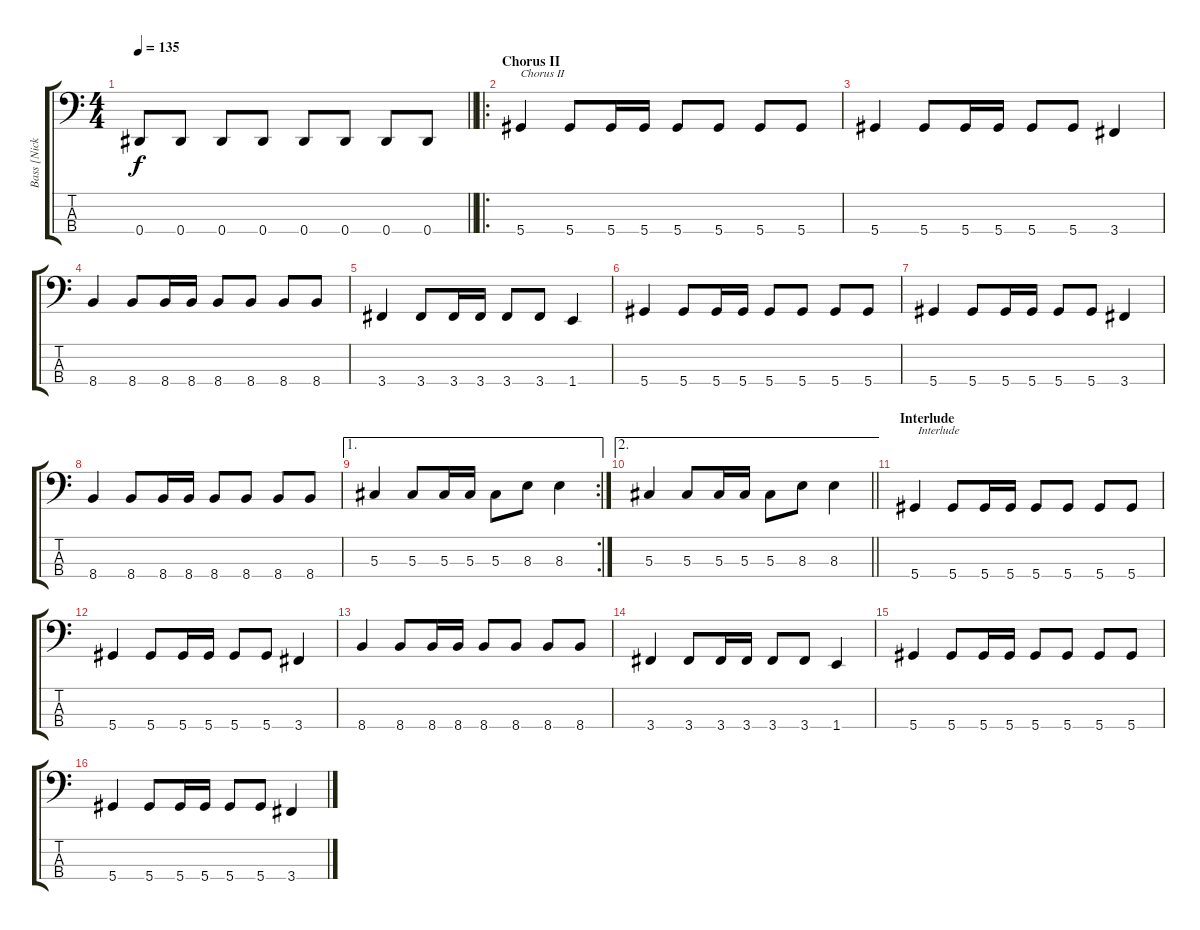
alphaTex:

\track ("Bass [Nicklasson]" "Bass [Nick") {instrument electricbasspick}
\staff {score tabs}
\tuning (Gb2 Db2 Ab1 Eb1) {hide}
\ts (4 4)
\tempo 135
\clef f4
\barLineRight lightlight
\ks c
0.4.8{dy f} 0.4.8 0.4.8 0.4.8 0.4.8 0.4.8 0.4.8 0.4.8 |
\ro
\section ("" "Chorus II")
5.4.4{txt "Chorus II"} 5.4.8 5.4.16 5.4.16 5.4.8 5.4.8 5.4.8 5.4.8 |
5.4.4 5.4.8 5.4.16 5.4.16 5.4.8 5.4.8 3.4.4 |
8.4.4 8.4.8 8.4.16 8.4.16 8.4.8 8.4.8 8.4.8 8.4.8 |
3.4.4 3.4.8 3.4.16 3.4.16 3.4.8 3.4.8 1.4.4 |
5.4.4 5.4.8 5.4.16 5.4.16 5.4.8 5.4.8 5.4.8 5.4.8 |
5.4.4 5.4.8 5.4.16 5.4.16 5.4.8 5.4.8 3.4.4 |
8.4.4 8.4.8 8.4.16 8.4.16 8.4.8 8.4.8 8.4.8 8.4.8 |
\ae 1
\rc 2
5.3.4 5.3.8 5.3.16 5.3.16 5.3.8 8.3.8 8.3.4 |
\ae 2
\barLineRight lightlight
5.3.4 5.3.8 5.3.16 5.3.16 5.3.8 8.3.8 8.3.4 |
\section ("" " Interlude")
5.4.4{txt " Interlude"} 5.4.8 5.4.16 5.4.16 5.4.8 5.4.8 5.4.8 5.4.8 |
5.4.4 5.4.8 5.4.16 5.4.16 5.4.8 5.4.8 3.4.4 |
8.4.4 8.4.8 8.4.16 8.4.16 8.4.8 8.4.8 8.4.8 8.4.8 |
3.4.4 3.4.8 3.4.16 3.4.16 3.4.8 3.4.8 1.4.4 |
5.4.4 5.4.8 5.4.16 5.4.16 5.4.8 5.4.8 5.4.8 5.4.8 |
5.4.4 5.4.8 5.4.16 5.4.16 5.4.8 5.4.8 3.4.4
